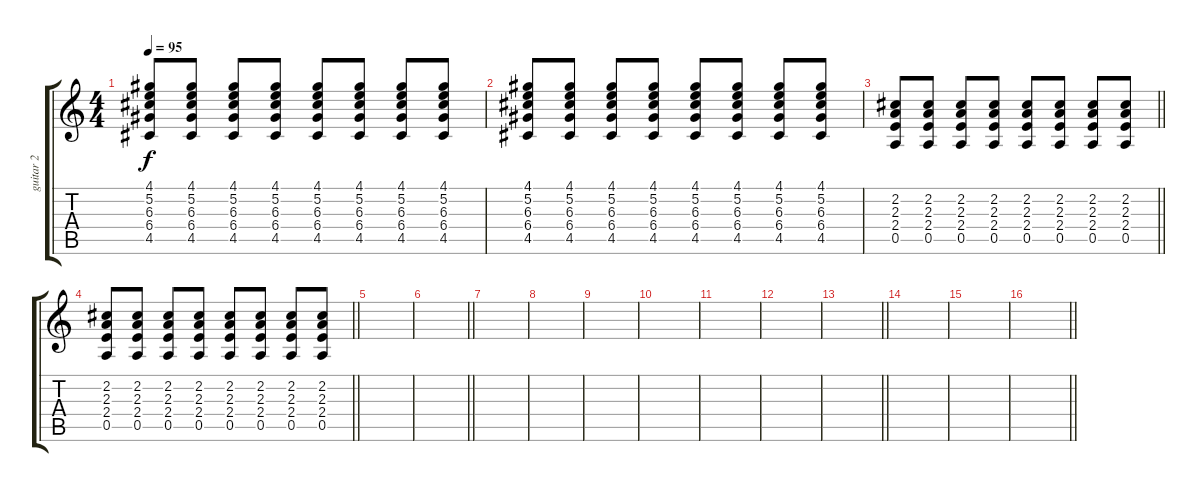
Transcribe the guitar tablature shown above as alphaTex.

\track ("guitar 2" "guitar 2") {instrument distortionguitar}
\staff {score tabs}
\tuning (E4 B3 G3 D3 A2 E2) {hide}
\ts (4 4)
\tempo 95
\clef g2
\ks c
(4.1 5.2 6.3 6.4 4.5).8{dy f} (4.1 5.2 6.3 6.4 4.5).8 (4.1 5.2 6.3 6.4 4.5).8 (4.1 5.2 6.3 6.4 4.5).8 (4.1 5.2 6.3 6.4 4.5).8 (4.1 5.2 6.3 6.4 4.5).8 (4.1 5.2 6.3 6.4 4.5).8 (4.1 5.2 6.3 6.4 4.5).8 |
(4.1 5.2 6.3 6.4 4.5).8 (4.1 5.2 6.3 6.4 4.5).8 (4.1 5.2 6.3 6.4 4.5).8 (4.1 5.2 6.3 6.4 4.5).8 (4.1 5.2 6.3 6.4 4.5).8 (4.1 5.2 6.3 6.4 4.5).8 (4.1 5.2 6.3 6.4 4.5).8 (4.1 5.2 6.3 6.4 4.5).8 |
\barLineRight lightlight
(2.2 2.3 2.4 0.5).8 (2.2 2.3 2.4 0.5).8 (2.2 2.3 2.4 0.5).8 (2.2 2.3 2.4 0.5).8 (2.2 2.3 2.4 0.5).8 (2.2 2.3 2.4 0.5).8 (2.2 2.3 2.4 0.5).8 (2.2 2.3 2.4 0.5).8 |
\section ("" "")
\barLineRight lightlight
(2.2 2.3 2.4 0.5).8 (2.2 2.3 2.4 0.5).8 (2.2 2.3 2.4 0.5).8 (2.2 2.3 2.4 0.5).8 (2.2 2.3 2.4 0.5).8 (2.2 2.3 2.4 0.5).8 (2.2 2.3 2.4 0.5).8 (2.2 2.3 2.4 0.5).8 |
\section ("" "")
|
\barLineRight lightlight
|
\section ("" "")
|
|
|
|
|
|
\barLineRight lightlight
|
|
|
\barLineRight lightlight
